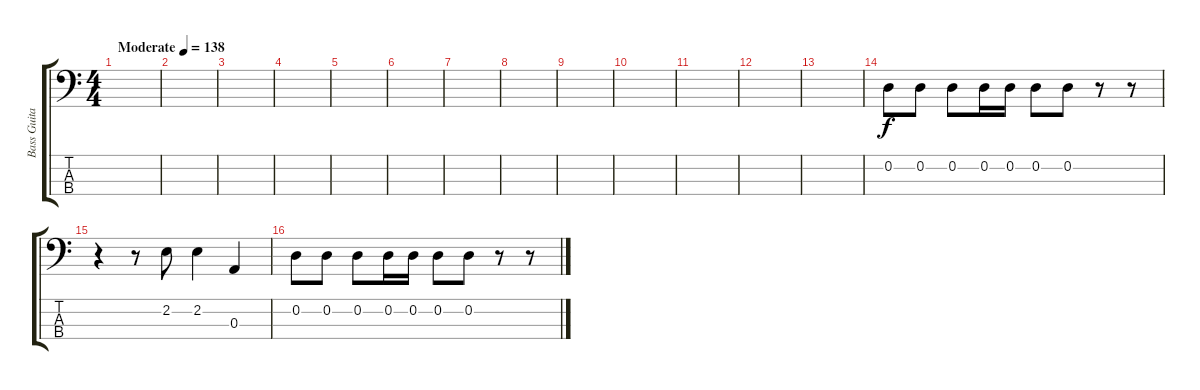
\track ("Bass Guitar" "Bass Guita") {instrument slapbass2}
\staff {score tabs}
\tuning (G2 D2 A1 E1) {hide}
\ts (4 4)
\tempo (138 "Moderate")
\clef f4
\ks c
|
|
|
|
|
|
|
|
|
|
|
|
|
0.2.8 0.2.8 0.2.8 0.2.16 0.2.16 0.2.8 0.2.8 r.8 r.8 |
r.4 r.8 2.2.8 2.2.4 0.3.4 |
0.2.8 0.2.8 0.2.8 0.2.16 0.2.16 0.2.8 0.2.8 r.8 r.8
